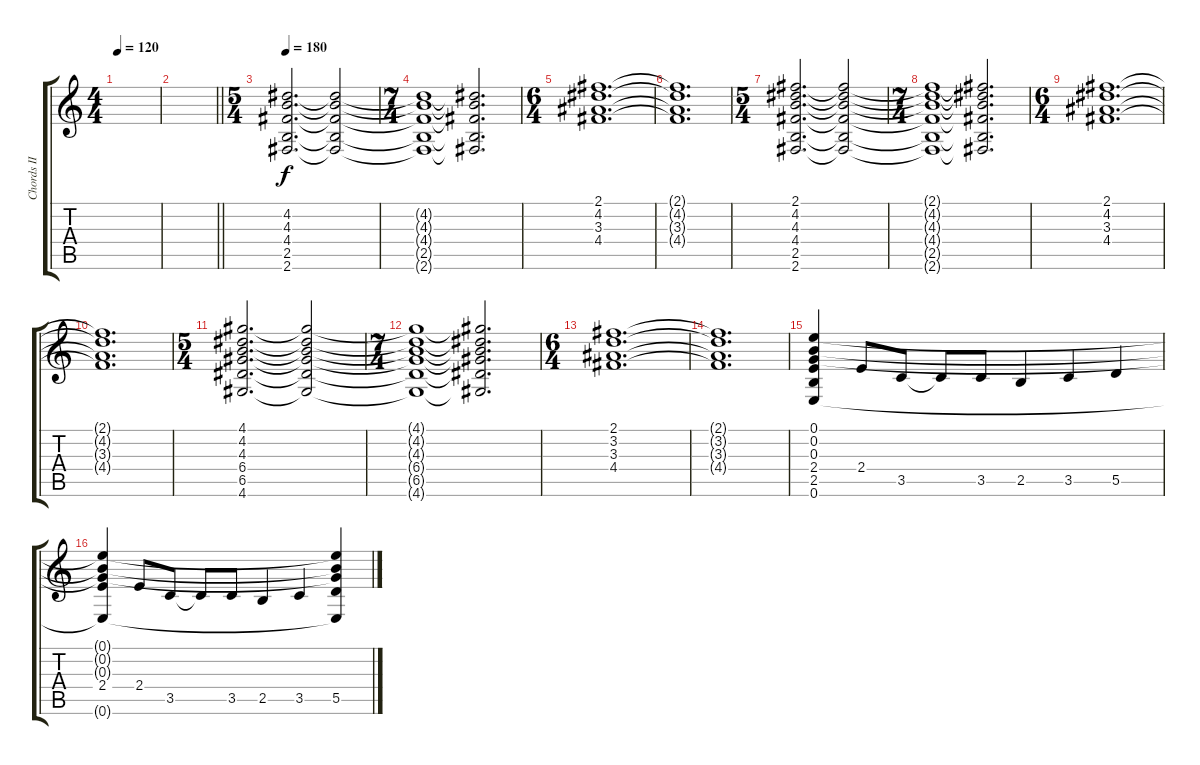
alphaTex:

\track ("Chords II" "Chords II") {instrument acousticguitarsteel}
\staff {score tabs}
\tuning (E4 B3 G3 D3 A2 E2) {hide}
\ts (4 4)
\tempo 120
\clef g2
\ks c
|
\barLineRight lightlight
|
\ts (5 4)
\tempo 180
(4.2 4.3 4.4 2.5 2.6).2{d balance 0} (4.2{t} 4.3{t} 4.4{t} 2.5{t} 2.6{t}).2 |
\ts (7 4)
(4.2{t} 4.3{t} 4.4{t} 2.5{t} 2.6{t}).1 (4.2{t} 4.3{t} 4.4{t} 2.5{t} 2.6{t}).2{d} |
\ts (6 4)
(2.1 4.2 3.3 4.4).1{d balance 16} |
(2.1{t} 4.2{t} 3.3{t} 4.4{t}).1{d} |
\ts (5 4)
(2.1 4.2 4.3 4.4 2.5 2.6).2{d balance 0} (2.1{t} 4.2{t} 4.3{t} 4.4{t} 2.5{t} 2.6{t}).2 |
\ts (7 4)
(2.1{t} 4.2{t} 4.3{t} 4.4{t} 2.5{t} 2.6{t}).1 (2.1{t} 4.2{t} 4.3{t} 4.4{t} 2.5{t} 2.6{t}).2{d} |
\ts (6 4)
(2.1 4.2 3.3 4.4).1{d balance 16} |
(2.1{t} 4.2{t} 3.3{t} 4.4{t}).1{d} |
\ts (5 4)
(4.1 4.2 4.3 6.4 6.5 4.6).2{d balance 0} (4.1{t} 4.2{t} 4.3{t} 6.4{t} 6.5{t} 4.6{t}).2 |
\ts (7 4)
(4.1{t} 4.2{t} 4.3{t} 6.4{t} 6.5{t} 4.6{t}).1 (4.1{t} 4.2{t} 4.3{t} 6.4{t} 6.5{t} 4.6{t}).2{d} |
\ts (6 4)
(2.1 3.2 3.3 4.4).1{d balance 16} |
(2.1{t} 3.2{t} 3.3{t} 4.4{t}).1{d} |
(0.1 0.2 0.3 2.4 2.5 0.6).4{balance 0} 2.4.8 3.5.8 3.5{t}.8 3.5.8 2.5.4 3.5.4 5.5.4 |
(0.1{t} 0.2{t} 0.3{t} 2.4 0.6{t}).4 2.4.8 3.5.8 3.5{t}.8 3.5.8 2.5.4 3.5.4 (0.1{t} 0.2{t} 0.3{t} 5.5 0.6{t}).4
